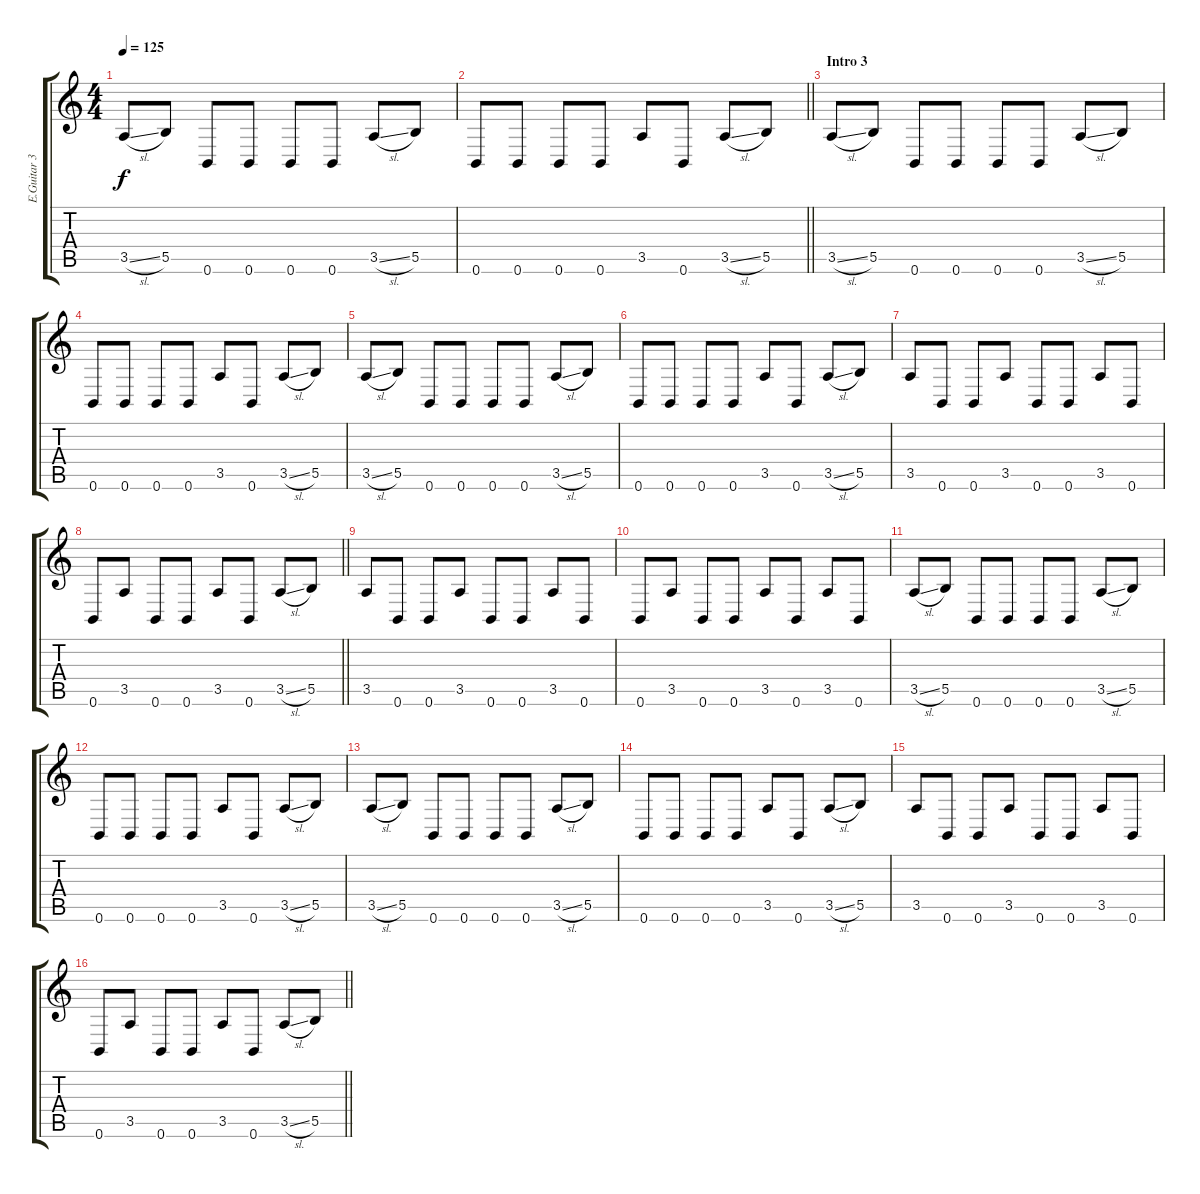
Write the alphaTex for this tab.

\track ("E.Guitar 3" "E.Guitar 3") {instrument overdrivenguitar}
\staff {score tabs}
\tuning (Db4 Ab3 E3 B2 Gb2 B1) {hide}
\ts (4 4)
\tempo 125
\clef g2
\ks c
3.5{sl}.8{dy f} 5.5.8 0.6.8 0.6.8 0.6.8 0.6.8 3.5{sl}.8 5.5.8 |
\barLineRight lightlight
0.6.8 0.6.8 0.6.8 0.6.8 3.5.8 0.6.8 3.5{sl}.8 5.5.8 |
\section ("" "Intro 3")
3.5{sl}.8 5.5.8 0.6.8 0.6.8 0.6.8 0.6.8 3.5{sl}.8 5.5.8 |
0.6.8 0.6.8 0.6.8 0.6.8 3.5.8 0.6.8 3.5{sl}.8 5.5.8 |
3.5{sl}.8 5.5.8 0.6.8 0.6.8 0.6.8 0.6.8 3.5{sl}.8 5.5.8 |
0.6.8 0.6.8 0.6.8 0.6.8 3.5.8 0.6.8 3.5{sl}.8 5.5.8 |
3.5.8 0.6.8 0.6.8 3.5.8 0.6.8 0.6.8 3.5.8 0.6.8 |
\barLineRight lightlight
0.6.8 3.5.8 0.6.8 0.6.8 3.5.8 0.6.8 3.5{sl}.8 5.5.8 |
3.5.8 0.6.8 0.6.8 3.5.8 0.6.8 0.6.8 3.5.8 0.6.8 |
0.6.8 3.5.8 0.6.8 0.6.8 3.5.8 0.6.8 3.5.8 0.6.8 |
3.5{sl}.8 5.5.8 0.6.8 0.6.8 0.6.8 0.6.8 3.5{sl}.8 5.5.8 |
0.6.8 0.6.8 0.6.8 0.6.8 3.5.8 0.6.8 3.5{sl}.8 5.5.8 |
3.5{sl}.8 5.5.8 0.6.8 0.6.8 0.6.8 0.6.8 3.5{sl}.8 5.5.8 |
0.6.8 0.6.8 0.6.8 0.6.8 3.5.8 0.6.8 3.5{sl}.8 5.5.8 |
3.5.8 0.6.8 0.6.8 3.5.8 0.6.8 0.6.8 3.5.8 0.6.8 |
\barLineRight lightlight
0.6.8 3.5.8 0.6.8 0.6.8 3.5.8 0.6.8 3.5{sl}.8 5.5.8
